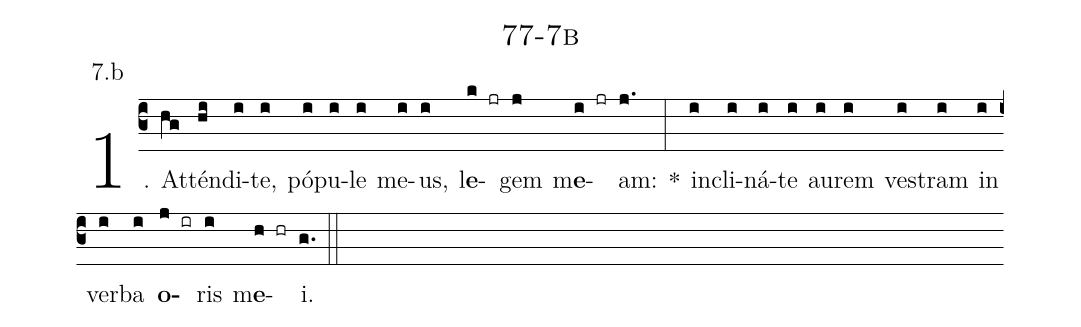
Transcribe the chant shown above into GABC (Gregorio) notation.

name: 77-7b;
annotation: 7.b;
%%
(c3)1. At(hg)tén(hi)di(i)te,(i) pó(i)pu(i)le(i) me(i)us,(i) l<b>e</b>(k jr)gem(j) m<b>e</b>(i jr)am:(j.) *(:) in(i)cli(i)ná(i)te(i) au(i)rem(i) ves(i)tram(i) in(i) ver(i)ba(i) <b>o</b>(j ir)ris(i) m<b>e</b>(h hr)i.(g.) (::)
